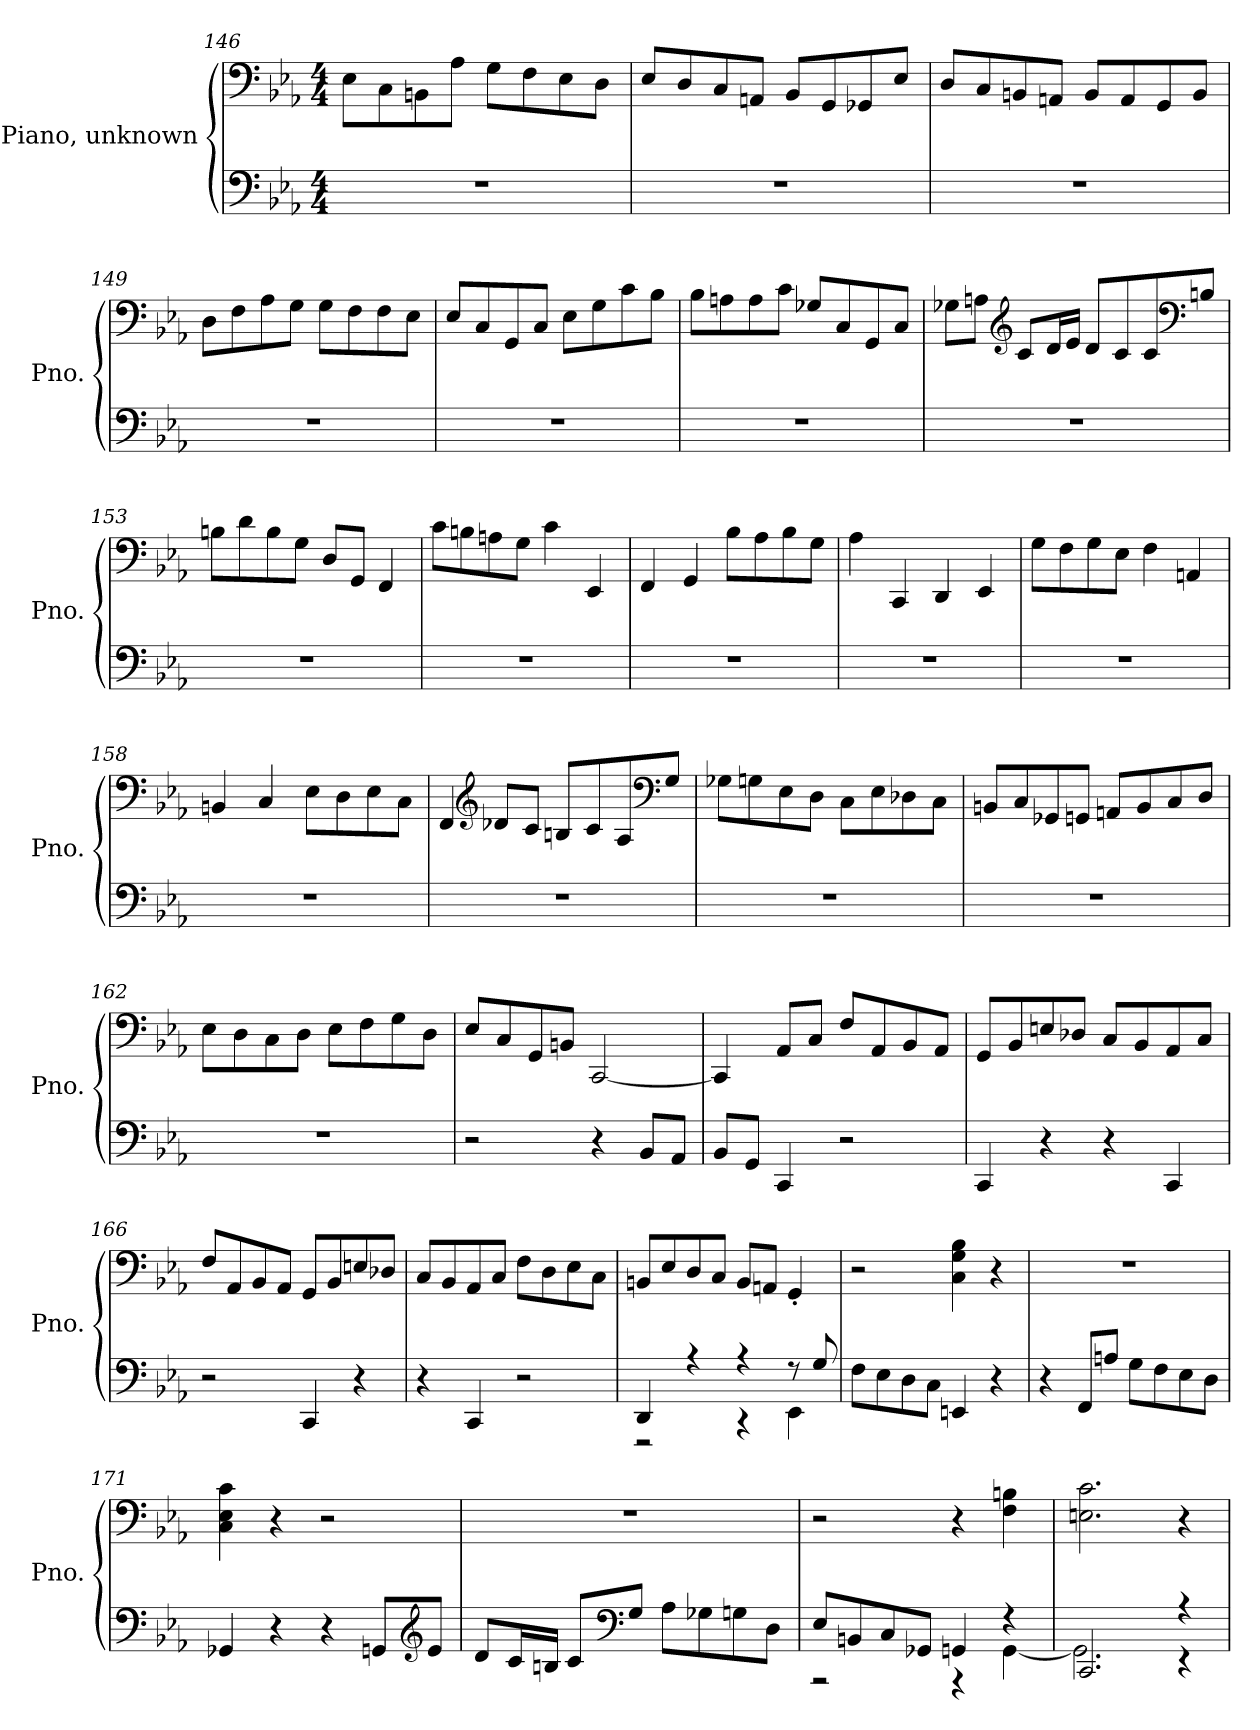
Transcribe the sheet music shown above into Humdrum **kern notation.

**kern	**kern
*part1	*part1
*staff2	*staff1
*I"Piano, unknown	*
*I'Pno.	*
!!LO:LB:g=z
*clefF4	*clefF4
*k[b-e-a-]	*k[b-e-a-]
*M4/4	*M4/4
=146	=146
1r	8E-\L
.	8C\
.	8BBn\
.	8A-\J
.	8G\L
.	8F\
.	8E-\
.	8D\J
=147	=147
1r	8E-/L
.	8D/
.	8C/
.	8AAn/J
.	8BB-/L
.	8GG/
.	8GG-X/
.	8E-/J
=148	=148
1r	8D/L
.	8C/
.	8BBn/
.	8AAn/J
.	8BB/L
.	8AA/
.	8GG/
.	8BB/J
=149	=149
1r	8D\L
.	8F\
.	8A-\
.	8G\J
.	8G\L
.	8F\
.	8F\
.	8E-\J
!!LO:LB:g=z
=150	=150
1r	8E-/L
.	8C/
.	8GG/
.	8C/J
.	8E-\L
.	8G\
.	8c\
.	8B-\J
=151	=151
1r	8B-\L
.	8An\
.	8A\
.	8c\J
.	8G-X/L
.	8C/
.	8GG/
.	8C/J
=152	=152
1r	8G-X\L
.	8An\J
*	*clefG2
.	8c/L
.	16d/L
.	16e-/JJ
.	8d/L
.	8c/
.	8c/
*	*clefF4
.	8Bn/J
=153	=153
1r	8Bn\L
.	8d\
.	8B\
.	8G\J
.	8D/L
.	8GG/J
.	4FF/
!!LO:PB:g=z
=154	=154
1r	8c\L
.	8Bn\
.	8An\
.	8G\J
.	4c\
.	4EE-/
=155	=155
1r	4FF/
.	4GG/
.	8B-\L
.	8A-\
.	8B-\
.	8G\J
=156	=156
1r	4A-\
.	4CC/
.	4DD/
.	4EE-/
=157	=157
1r	8G\L
.	8F\
.	8G\
.	8E-\J
.	4F\
.	4AAn/
=158	=158
1r	4BBn/
.	4C/
.	8E-\L
.	8D\
.	8E-\
.	8C\J
!!LO:LB:g=z
=159	=159
1r	4FF/
*	*clefG2
.	8d-X/L
.	8c/J
.	8Bn/L
.	8c/
.	8A-/
*	*clefF4
.	8G/J
=160	=160
1r	8G-X\L
.	8Gn\
.	8E-\
.	8D\J
.	8C\L
.	8E-\
.	8D-X\
.	8C\J
=161	=161
1r	8BBn/L
.	8C/
.	8GG-X/
.	8GGn/J
.	8AAn/L
.	8BB/
.	8C/
.	8D/J
=162	=162
1r	8E-\L
.	8D\
.	8C\
.	8D\J
.	8E-\L
.	8F\
.	8G\
.	8D\J
!!LO:LB:g=z
=163	=163
2r	8E-/L
.	8C/
.	8GG/
.	8BBn/J
4r	[2CC/
8BB-/L	.
8AA-/J	.
=164	=164
8BB-/L	4CC/]
8GG/J	.
4CC/	8AA-/L
.	8C/J
2r	8F/L
.	8AA-/
.	8BB-/
.	8AA-/J
=165	=165
4CC/	8GG/L
.	8BB-/
4r	8En/
.	8D-X/J
4r	8C/L
.	8BB-/
4CC/	8AA-/
.	8C/J
=166	=166
2r	8F/L
.	8AA-/
.	8BB-/
.	8AA-/J
4CC/	8GG/L
.	8BB-/
4r	8En/
.	8D-X/J
=167	=167
4r	8C/L
.	8BB-/
4CC/	8AA-/
.	8C/J
2r	8F\L
.	8D\
.	8E-\
.	8C\J
!!LO:LB:g=z
=168	=168
*^	*
4DD/	2r	8BBn/L
.	.	8E-/
4r	.	8D/
.	.	8C/J
4r	4r	8BB/L
.	.	8AAn/J
8r	4EE-\	4GG'/
8G/	.	.
*v	*v	*
=169	=169
8F\L	2r
8E-\	.
8D\	.
8C\J	.
4EEn/	4C\ 4G\ 4B-\
4r	4r
=170	=170
4r	1r
8FF/L	.
8An/J	.
8G\L	.
8F\	.
8E-\	.
8D\J	.
=171	=171
4GG-X/	4C\ 4E-\ 4c\
4r	4r
4r	2r
8GGn/L	.
*clefG2	*
8e-/J	.
!!LO:LB:g=z
=172	=172
8d/L	1r
16c/L	.
16Bn/JJ	.
8c/L	.
*clefF4	*
8G/J	.
8A-\L	.
8G-X\	.
8Gn\	.
8D\J	.
=173	=173
*^	*
8E-/L	2r	2r
8BBn/	.	.
8C/	.	.
8GG-X/J	.	.
4GGn/	4r	4r
4r	[4GG\	4F\ 4Bn\
=174	=174	=174
2.CC/	2.GG\]	2.En\ 2.c\
4r	4r	4r
*v	*v	*
=	=
*-	*-
